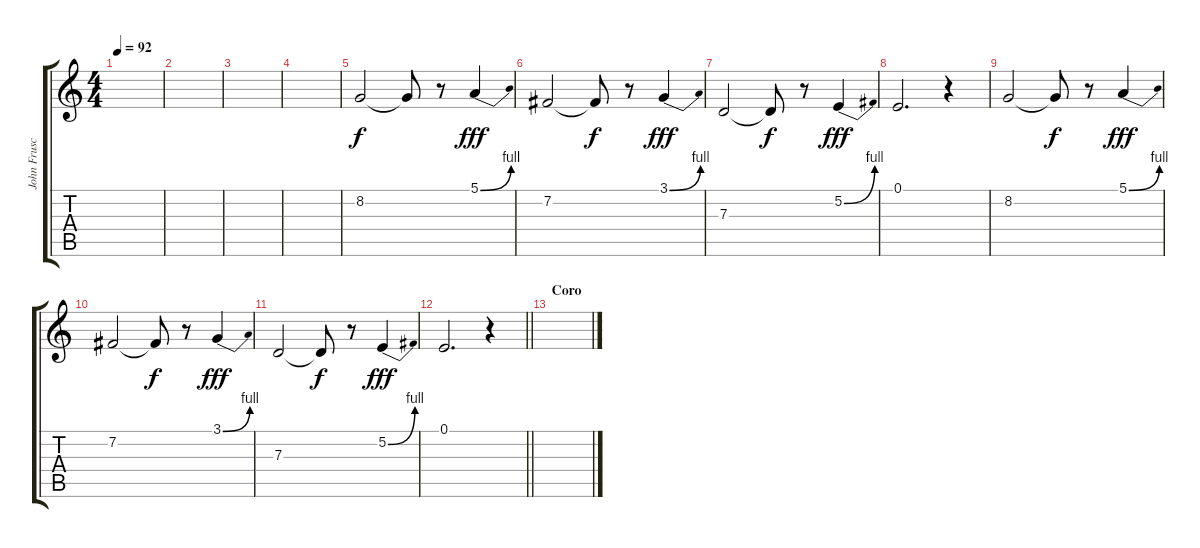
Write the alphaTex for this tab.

\track ("John Frusciante" "John Frusc") {instrument choiraahs}
\staff {score tabs}
\tuning (E4 B3 G3 D3 A2 E2) {hide}
\ts (4 4)
\tempo 92
\clef g2
\ks c
|
|
|
|
8.2.2 8.2{t}.8{dy f} r.8 5.1{be (bend 0 0 60 4)}.4{dy fff} |
7.2.2 7.2{t}.8{dy f} r.8 3.1{be (bend 0 0 60 4)}.4{dy fff} |
7.3.2 7.3{t}.8{dy f} r.8 5.2{be (bend 0 0 60 4)}.4{dy fff} |
0.1.2{d} r.4 |
8.2.2 8.2{t}.8{dy f} r.8 5.1{be (bend 0 0 60 4)}.4{dy fff} |
7.2.2 7.2{t}.8{dy f} r.8 3.1{be (bend 0 0 60 4)}.4{dy fff} |
7.3.2 7.3{t}.8{dy f} r.8 5.2{be (bend 0 0 60 4)}.4{dy fff} |
\barLineRight lightlight
0.1.2{d} r.4 |
\section ("" "Coro")
